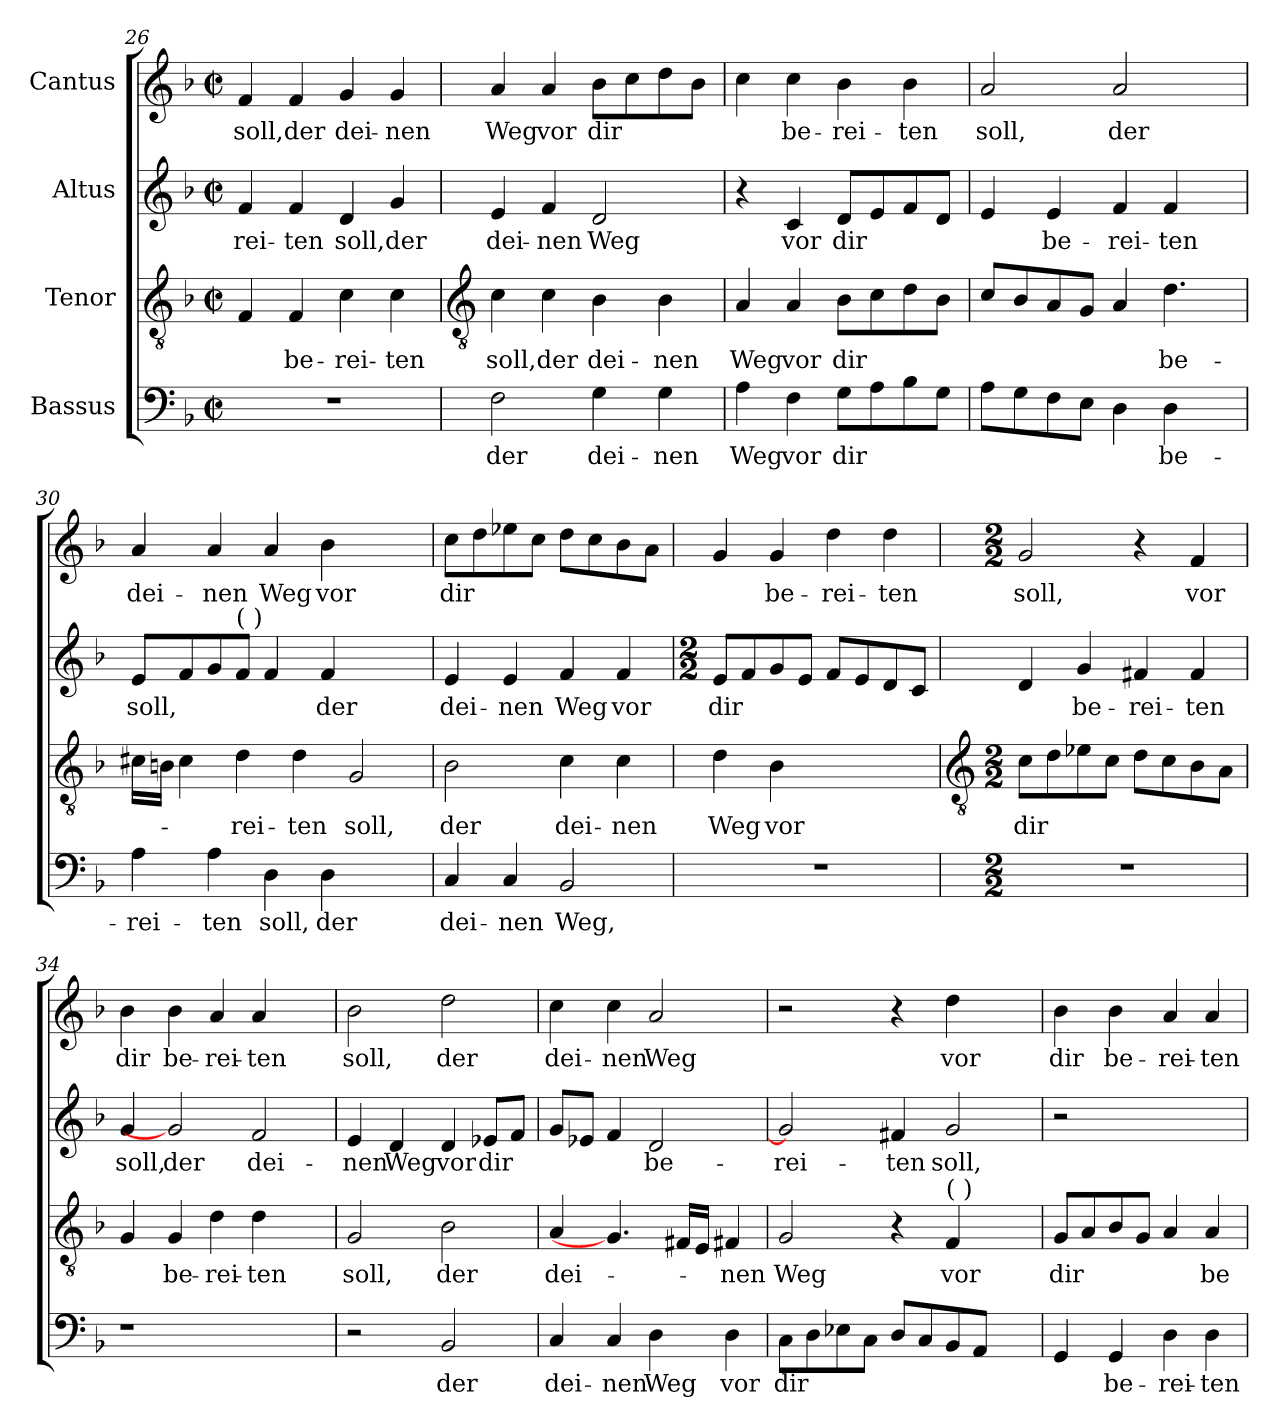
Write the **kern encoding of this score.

**kern	**text	**kern	**text	**kern	**text	**kern	**text
*part4	*part4	*part3	*part3	*part2	*part2	*part1	*part1
*staff4	*staff4	*staff3	*staff3	*staff2	*staff2	*staff1	*staff1
*I"Bassus	*	*I"Tenor	*	*I"Altus	*	*I"Cantus	*
!!LO:LB:g=z
*clefF4	*	*clefGv2	*	*clefG2	*	*clefG2	*
*k[b-]	*	*k[b-]	*	*k[b-]	*	*k[b-]	*
*F:	*	*F:	*	*F:	*	*F:	*
*M2/2	*	*M2/2	*	*M2/2	*	*M2/2	*
*met(c|)	*	*met(c|)	*	*met(c|)	*	*met(c|)	*
=26	=26	=26	=26	=26	=26	=26	=26
!	!	!	!	!	!LO:LY:b	!	!LO:LY:b
1r	.	4F	.	4f	-rei-	4f	soll,
!	!	!	!LO:LY:b	!	!LO:LY:b	!	!LO:LY:b
.	.	4F	be-	4f	-ten	4f	der
!	!	!	!LO:LY:b	!	!LO:LY:b	!	!LO:LY:b
.	.	4c	-rei-	4d	soll,	4g	dei-
!	!	!	!LO:LY:b	!	!LO:LY:b	!	!LO:LY:b
.	.	4c	-ten	4g	der	4g	-nen
!!LO:LB:g=z
=27	=27	=27	=27	=27	=27	=27	=27
*	*	*clefGv2	*	*	*	*	*
!	!LO:LY:b	!	!LO:LY:b	!	!LO:LY:b	!	!LO:LY:b
2F	der	4c	soll,	4e	dei-	4a	Weg
!	!	!	!LO:LY:b	!	!LO:LY:b	!	!LO:LY:b
.	.	4c	der	4f	-nen	4a	vor
!	!LO:LY:b	!	!LO:LY:b	!	!LO:LY:b	!	!LO:LY:b
4G	dei-	4B-	dei-	2d	Weg	8b-L	dir
.	.	.	.	.	.	8cc	.
!	!LO:LY:b	!	!LO:LY:b	!	!	!	!
4G	-nen	4B-	-nen	.	.	8dd	.
.	.	.	.	.	.	8b-J	.
=28	=28	=28	=28	=28	=28	=28	=28
!	!LO:LY:b	!	!LO:LY:b	!	!	!	!
4A	Weg	4A	Weg	4r	.	4cc	.
!	!LO:LY:b	!	!LO:LY:b	!	!LO:LY:b	!	!LO:LY:b
4F	vor	4A	vor	4c	vor	4cc	be-
!	!LO:LY:b	!	!LO:LY:b	!	!LO:LY:b	!	!LO:LY:b
8GL	dir	8B-L	dir	8dL	dir	4b-	-rei-
8A	.	8c	.	8e	.	.	.
!	!	!	!	!	!	!	!LO:LY:b
8B-	.	8d	.	8f	.	4b-	-ten
8GJ	.	8B-J	.	8dJ	.	.	.
=29	=29	=29	=29	=29	=29	=29	=29
!	!	!	!	!	!	!	!LO:LY:b
8AL	.	8cL	.	4e	.	2a	soll,
8G	.	8B-	.	.	.	.	.
!	!	!	!	!	!LO:LY:b	!	!
8F	.	8A	.	4e	be-	.	.
8EJ	.	8GJ	.	.	.	.	.
!	!	!	!	!	!LO:LY:b	!	!LO:LY:b
4D	.	4A	.	4f	-rei-	2a	der
!	!LO:LY:b	!	!LO:LY:b	!	!LO:LY:b	!	!
4D	be-	4.d	be-	4f	-ten	.	.
8ryy	.	.	.	8ryy	.	8ryy	.
=30	=30	=30	=30	=30	=30	=30	=30
!	!LO:LY:b	!	!	!	!LO:LY:b	!	!LO:LY:b
4A	-rei-	16c#XLL	.	8eL	soll,	4a	dei-
.	.	16BJJ	.	.	.	.	.
.	.	4c#	.	8f	.	.	.
!	!LO:LY:b	!	!	!	!	!	!LO:LY:b
4A	-ten	.	.	8g	.	4a	-nen
!	!	!	!	!LO:TX:a:t=(  )	!	!	!
!	!	!	!LO:LY:b	!	!	!	!
.	.	4d	-rei-	8fJ	.	.	.
!	!LO:LY:b	!	!	!	!	!	!LO:LY:b
4D	soll,	.	.	4f	.	4a	Weg
!	!	!	!LO:LY:b	!	!	!	!
.	.	4d	-ten	.	.	.	.
!	!LO:LY:b	!	!	!	!LO:LY:b	!	!LO:LY:b
4D	der	.	.	4f	der	4b-	vor
!	!	!	!LO:LY:b	!	!	!	!
.	.	2G	soll,	.	.	.	.
4.ryy	.	.	.	4.ryy	.	4.ryy	.
=31	=31	=31	=31	=31	=31	=31	=31
!	!LO:LY:b	!	!LO:LY:b	!	!LO:LY:b	!	!LO:LY:b
4C	dei-	2B-	der	4e	dei-	8ccL	dir
.	.	.	.	.	.	8dd	.
!	!LO:LY:b	!	!	!	!LO:LY:b	!	!
4C	-nen	.	.	4e	-nen	8ee-	.
.	.	.	.	.	.	8ccJ	.
!	!LO:LY:b	!	!LO:LY:b	!	!LO:LY:b	!	!
2BB-	Weg,	4c	dei-	4f	Weg	8ddL	.
.	.	.	.	.	.	8cc	.
!	!	!	!LO:LY:b	!	!LO:LY:b	!	!
.	.	4c	-nen	4f	vor	8b-	.
.	.	.	.	.	.	8aJ	.
!!LO:LB:g=z
=32	=32	=32	=32	=32	=32	=32	=32
*	*	*	*	*M2/2	*	*	*
!	!	!	!LO:LY:b	!	!LO:LY:b	!	!
1r	.	4d	Weg	8eL	dir	4g	.
.	.	.	.	8f	.	.	.
!	!	!	!LO:LY:b	!	!	!	!LO:LY:b
.	.	4B-	vor	8g	.	4g	be-
.	.	.	.	8eJ	.	.	.
!	!	!	!	!	!	!	!LO:LY:b
.	.	2ryy	.	8fL	.	4dd	-rei-
.	.	.	.	8e	.	.	.
!	!	!	!	!	!	!	!LO:LY:b
.	.	.	.	8d	.	4dd	-ten
.	.	.	.	8cJ	.	.	.
!!LO:LB:g=z
=33	=33	=33	=33	=33	=33	=33	=33
*	*	*clefGv2	*	*	*	*	*
*M2/2	*	*M2/2	*	*	*	*M2/2	*
!	!	!	!LO:LY:b	!	!	!	!LO:LY:b
1r	.	8cL	dir	4d	.	2g	soll,
.	.	8d	.	.	.	.	.
!	!	!	!	!	!LO:LY:b	!	!
.	.	8e-	.	4g	be-	.	.
.	.	8cJ	.	.	.	.	.
!	!	!	!	!	!LO:LY:b	!	!
.	.	8dL	.	4f#X	-rei-	4r	.
.	.	8c	.	.	.	.	.
!	!	!	!	!	!LO:LY:b	!	!LO:LY:b
.	.	8B-	.	4f#	-ten	4f	vor
.	.	8AJ	.	.	.	.	.
=34	=34	=34	=34	=34	=34	=34	=34
!	!	!	!	!	!LO:LY:b	!	!LO:LY:b
1r	.	4G	.	4g	soll,	4b-	dir
!	!	!	!LO:LY:b	!	!LO:LY:b	!	!LO:LY:b
.	.	4G	be-	2g]	der	4b-	be-
!	!	!	!LO:LY:b	!	!	!	!LO:LY:b
.	.	4d	-rei-	.	.	4a	-rei-
!	!	!	!LO:LY:b	!	!LO:LY:b	!	!LO:LY:b
.	.	4d	-ten	2f	dei-	4a	-ten
4ryy	.	4ryy	.	.	.	4ryy	.
=35	=35	=35	=35	=35	=35	=35	=35
!	!	!	!LO:LY:b	!	!LO:LY:b	!	!LO:LY:b
2r	.	2G	soll,	4e	-nen	2b-	soll,
!	!	!	!	!	!LO:LY:b	!	!
.	.	.	.	4d	Weg	.	.
!	!LO:LY:b	!	!LO:LY:b	!	!LO:LY:b	!	!LO:LY:b
2BB-	der	2B-	der	4d	vor	2dd	der
!	!	!	!	!	!LO:LY:b	!	!
.	.	.	.	8e-XL	dir	.	.
.	.	.	.	8fJ	.	.	.
=36	=36	=36	=36	=36	=36	=36	=36
!	!LO:LY:b	!	!LO:LY:b	!	!	!	!LO:LY:b
4C	dei-	4A	dei-	8gL	.	4cc	dei-
.	.	.	.	8e-XJ	.	.	.
!	!LO:LY:b	!	!	!	!	!	!LO:LY:b
4C	-nen	4.G]	.	4f	.	4cc	-nen
!	!LO:LY:b	!	!	!	!LO:LY:b	!	!LO:LY:b
4D	Weg	.	.	2d	be-	2a	Weg
.	.	16F#XLL	.	.	.	.	.
.	.	16EJJ	.	.	.	.	.
!	!LO:LY:b	!	!LO:LY:b	!	!	!	!
4D	vor	4F#X	-nen	.	.	.	.
=37	=37	=37	=37	=37	=37	=37	=37
!	!LO:LY:b	!	!LO:LY:b	!	!LO:LY:b	!	!
8CL	dir	2G	Weg	2g]	-rei-	2r	.
8D	.	.	.	.	.	.	.
8E-X	.	.	.	.	.	.	.
8CJ	.	.	.	.	.	.	.
!	!	!	!	!	!LO:LY:b	!	!
8DL	.	4r	.	4f#X	-ten	4r	.
8C	.	.	.	.	.	.	.
!	!	!LO:TX:a:t=(  )	!	!	!	!	!
!	!	!	!LO:LY:b	!	!LO:LY:b	!	!LO:LY:b
8BB-	.	4F	vor	2g	soll,	4dd	vor
8AAJ	.	.	.	.	.	.	.
4ryy	.	4ryy	.	.	.	4ryy	.
=38	=38	=38	=38	=38	=38	=38	=38
!	!	!	!LO:LY:b	!	!	!	!LO:LY:b
4GG	.	8GL	dir	2r	.	4b-	dir
.	.	8A	.	.	.	.	.
!	!LO:LY:b	!	!	!	!	!	!LO:LY:b
4GG	be-	8B-	.	.	.	4b-	be-
.	.	8GJ	.	.	.	.	.
!	!LO:LY:b	!	!	!	!	!	!LO:LY:b
4D	-rei-	4A	.	2ryy	.	4a	-rei-
!	!LO:LY:b	!	!LO:LY:b	!	!	!	!LO:LY:b
4D	-ten	4A	be-	.	.	4a	-ten
=	=	=	=	=	=	=	=
*-	*-	*-	*-	*-	*-	*-	*-
